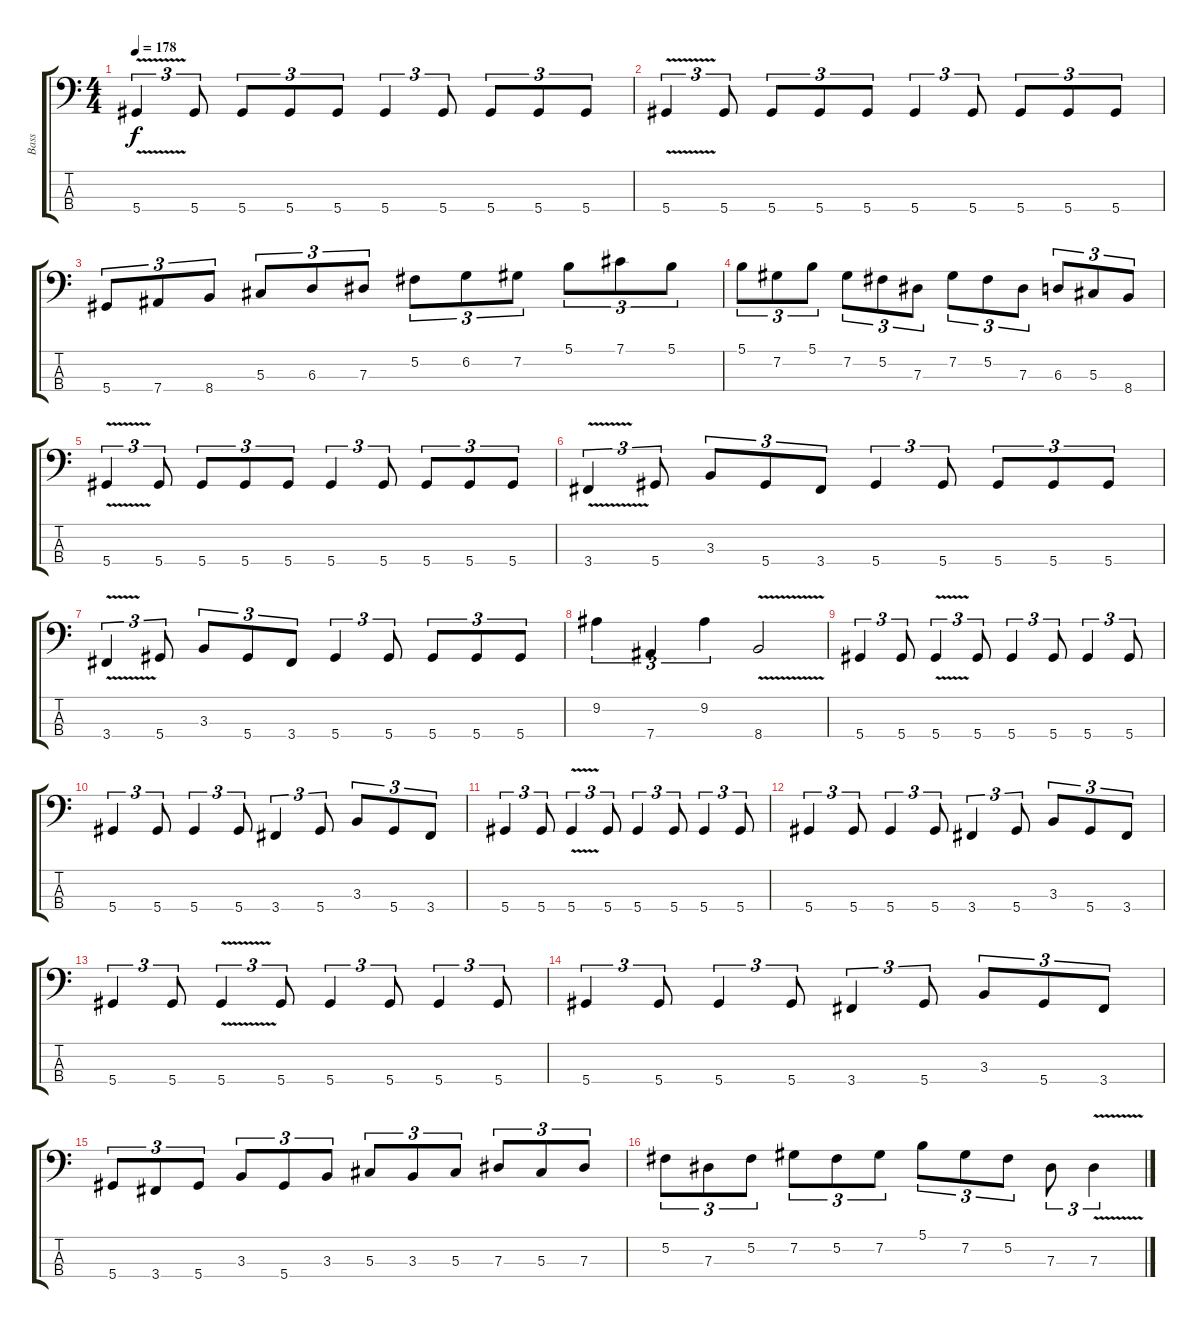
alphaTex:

\track ("Bass" "Bass") {instrument fretlessbass}
\staff {score tabs}
\tuning (Gb2 Db2 Ab1 Eb1) {hide}
\ts (4 4)
\tempo 178
\clef f4
\ks c
5.4{v}.4{tu (3 2) dy f} 5.4.8{tu (3 2)} 5.4.8{tu (3 2)} 5.4.8{tu (3 2)} 5.4.8{tu (3 2)} 5.4.4{tu (3 2)} 5.4.8{tu (3 2)} 5.4.8{tu (3 2)} 5.4.8{tu (3 2)} 5.4.8{tu (3 2)} |
5.4{v}.4{tu (3 2)} 5.4.8{tu (3 2)} 5.4.8{tu (3 2)} 5.4.8{tu (3 2)} 5.4.8{tu (3 2)} 5.4.4{tu (3 2)} 5.4.8{tu (3 2)} 5.4.8{tu (3 2)} 5.4.8{tu (3 2)} 5.4.8{tu (3 2)} |
5.4.8{tu (3 2)} 7.4.8{tu (3 2)} 8.4.8{tu (3 2)} 5.3.8{tu (3 2)} 6.3.8{tu (3 2)} 7.3.8{tu (3 2)} 5.2.8{tu (3 2)} 6.2.8{tu (3 2)} 7.2.8{tu (3 2)} 5.1.8{tu (3 2)} 7.1.8{tu (3 2)} 5.1.8{tu (3 2)} |
5.1.8{tu (3 2)} 7.2.8{tu (3 2)} 5.1.8{tu (3 2)} 7.2.8{tu (3 2)} 5.2.8{tu (3 2)} 7.3.8{tu (3 2)} 7.2.8{tu (3 2)} 5.2.8{tu (3 2)} 7.3.8{tu (3 2)} 6.3.8{tu (3 2)} 5.3.8{tu (3 2)} 8.4.8{tu (3 2)} |
5.4{v}.4{tu (3 2)} 5.4.8{tu (3 2)} 5.4.8{tu (3 2)} 5.4.8{tu (3 2)} 5.4.8{tu (3 2)} 5.4.4{tu (3 2)} 5.4.8{tu (3 2)} 5.4.8{tu (3 2)} 5.4.8{tu (3 2)} 5.4.8{tu (3 2)} |
3.4{v}.4{tu (3 2)} 5.4.8{tu (3 2)} 3.3.8{tu (3 2)} 5.4.8{tu (3 2)} 3.4.8{tu (3 2)} 5.4.4{tu (3 2)} 5.4.8{tu (3 2)} 5.4.8{tu (3 2)} 5.4.8{tu (3 2)} 5.4.8{tu (3 2)} |
3.4{v}.4{tu (3 2)} 5.4.8{tu (3 2)} 3.3.8{tu (3 2)} 5.4.8{tu (3 2)} 3.4.8{tu (3 2)} 5.4.4{tu (3 2)} 5.4.8{tu (3 2)} 5.4.8{tu (3 2)} 5.4.8{tu (3 2)} 5.4.8{tu (3 2)} |
9.2.4{tu (3 2)} 7.4.4{tu (3 2)} 9.2.4{tu (3 2)} 8.4{v}.2 |
5.4.4{tu (3 2)} 5.4.8{tu (3 2)} 5.4{v}.4{tu (3 2)} 5.4.8{tu (3 2)} 5.4.4{tu (3 2)} 5.4.8{tu (3 2)} 5.4.4{tu (3 2)} 5.4.8{tu (3 2)} |
5.4.4{tu (3 2)} 5.4.8{tu (3 2)} 5.4.4{tu (3 2)} 5.4.8{tu (3 2)} 3.4.4{tu (3 2)} 5.4.8{tu (3 2)} 3.3.8{tu (3 2)} 5.4.8{tu (3 2)} 3.4.8{tu (3 2)} |
5.4.4{tu (3 2)} 5.4.8{tu (3 2)} 5.4{v}.4{tu (3 2)} 5.4.8{tu (3 2)} 5.4.4{tu (3 2)} 5.4.8{tu (3 2)} 5.4.4{tu (3 2)} 5.4.8{tu (3 2)} |
5.4.4{tu (3 2)} 5.4.8{tu (3 2)} 5.4.4{tu (3 2)} 5.4.8{tu (3 2)} 3.4.4{tu (3 2)} 5.4.8{tu (3 2)} 3.3.8{tu (3 2)} 5.4.8{tu (3 2)} 3.4.8{tu (3 2)} |
5.4.4{tu (3 2)} 5.4.8{tu (3 2)} 5.4{v}.4{tu (3 2)} 5.4.8{tu (3 2)} 5.4.4{tu (3 2)} 5.4.8{tu (3 2)} 5.4.4{tu (3 2)} 5.4.8{tu (3 2)} |
5.4.4{tu (3 2)} 5.4.8{tu (3 2)} 5.4.4{tu (3 2)} 5.4.8{tu (3 2)} 3.4.4{tu (3 2)} 5.4.8{tu (3 2)} 3.3.8{tu (3 2)} 5.4.8{tu (3 2)} 3.4.8{tu (3 2)} |
5.4.8{tu (3 2)} 3.4.8{tu (3 2)} 5.4.8{tu (3 2)} 3.3.8{tu (3 2)} 5.4.8{tu (3 2)} 3.3.8{tu (3 2)} 5.3.8{tu (3 2)} 3.3.8{tu (3 2)} 5.3.8{tu (3 2)} 7.3.8{tu (3 2)} 5.3.8{tu (3 2)} 7.3.8{tu (3 2)} |
5.2.8{tu (3 2)} 7.3.8{tu (3 2)} 5.2.8{tu (3 2)} 7.2.8{tu (3 2)} 5.2.8{tu (3 2)} 7.2.8{tu (3 2)} 5.1.8{tu (3 2)} 7.2.8{tu (3 2)} 5.2.8{tu (3 2)} 7.3.8{tu (3 2)} 7.3{v}.4{tu (3 2)}
